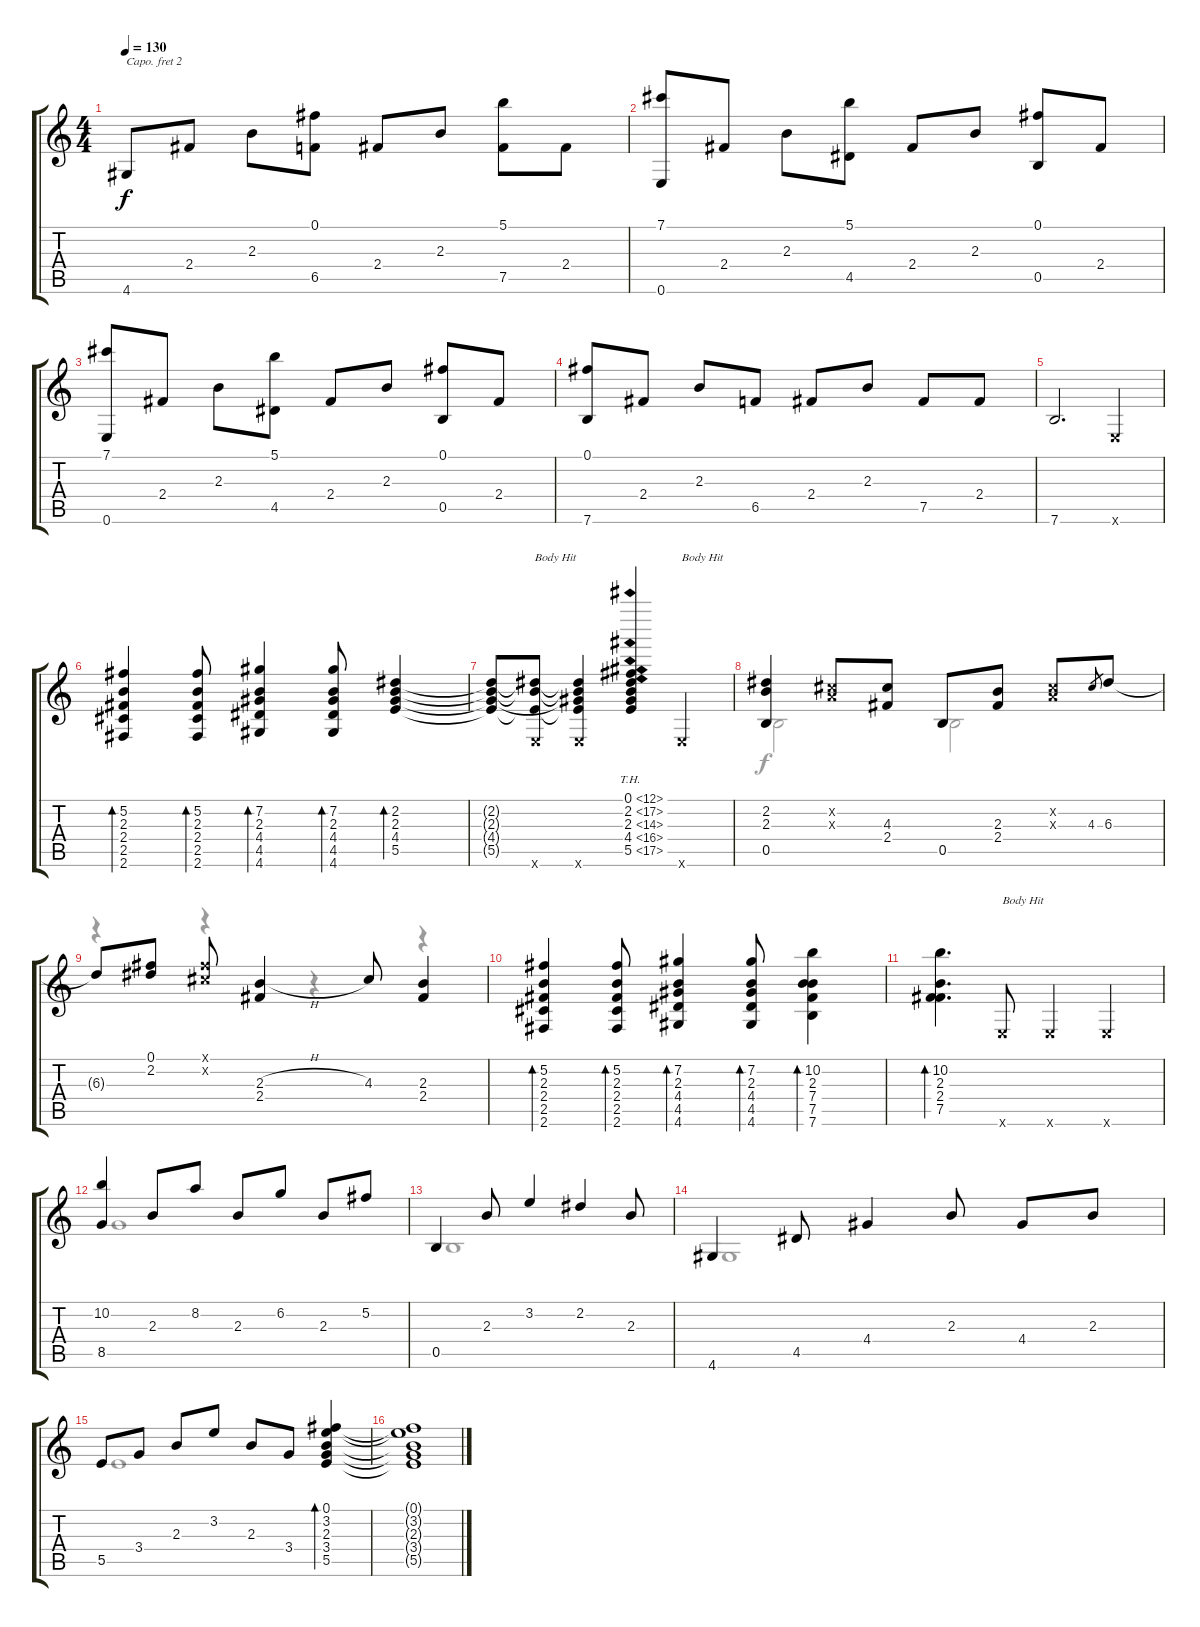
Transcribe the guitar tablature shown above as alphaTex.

\track "" {instrument acousticguitarsteel}
\staff {score tabs}
\capo 2
\tuning (E4 B3 G3 D3 A2 D2) {hide}
\voice
\ts (4 4)
\tempo 130
\clef g2
\ks c
4.6.8{dy f} 2.4.8 2.3.8 (0.1 6.5).8 2.4.8 2.3.8 (5.1 7.5).8 2.4.8 |
(7.1 0.6).8 2.4.8 2.3.8 (5.1 4.5).8 2.4.8 2.3.8 (0.1 0.5).8 2.4.8 |
(7.1 0.6).8 2.4.8 2.3.8 (5.1 4.5).8 2.4.8 2.3.8 (0.1 0.5).8 2.4.8 |
(0.1 7.6).8 2.4.8 2.3.8 6.5.8 2.4.8 2.3.8 7.5.8 2.4.8 |
7.6.2{d} 0.6{x}.4 |
(5.2 2.3 2.4 2.5 2.6).4{bd 60} (5.2 2.3 2.4 2.5 2.6).8{bd 60} (7.2 2.3 4.4 4.5 4.6).4{bd 60} (7.2 2.3 4.4 4.5 4.6).8{bd 60} (2.2 2.3 4.4 5.5).4{bd 60} |
(2.2{t} 2.3{t} 4.4{t} 5.5{t}).8 (2.2{t} 2.3{t} 5.5{t} 0.6{x}).8{txt "Body Hit"} (2.2{t} 2.3{t} 4.4{t} 5.5{t} 0.6{x}).4 (0.1{th 12} 2.2{th 15} 2.3{th 12} 4.4{th 12} 5.5{th 12}).4 0.6{x}.4{txt "Body Hit"} |
(2.2 2.3 0.5).4 (0.2{x} 0.3{x}).8 (4.3 2.4).8 0.5.8 (2.3 2.4).8 (0.2{x} 0.3{x}).8 4.3.8{gr} 6.3.8 |
6.3{t}.8 (0.1 2.2).8 (0.1{x} 0.2{x}).8 (2.3{h} 2.4).4 4.3.8 (2.3 2.4).4 |
(5.2 2.3 2.4 2.5 2.6).4{bd 60} (5.2 2.3 2.4 2.5 2.6).8{bd 60} (7.2 2.3 4.4 4.5 4.6).4{bd 60} (7.2 2.3 4.4 4.5 4.6).8{bd 60} (10.2 2.3 7.4 7.5 7.6).4{bd 60} |
(10.2 2.3 2.4 7.5).4{d bd 60} 0.6{x}.8{txt "Body Hit"} 0.6{x}.4 0.6{x}.4 |
(10.2 8.5).4 2.3.8 8.2.8 2.3.8 6.2.8 2.3.8 5.2.8 |
0.5.4 2.3.8 3.2.4 2.2.4 2.3.8 |
4.6.4 4.5.8 4.4.4 2.3.8 4.4.8 2.3.8 |
5.5.8 3.4.8 2.3.8 3.2.8 2.3.8 3.4.8 (0.1 3.2 2.3 3.4 5.5).4{bd 480} |
(0.1{t} 3.2{t} 2.3{t} 3.4{t} 5.5{t}).1
\voice
\clef g2
\ottava regular
\simile none
\ks c
|
|
|
|
|
|
|
0.5.2 0.5.2 |
r.4 r.4 r.4 r.4 |
|
|
8.5.1 |
0.5.1 |
4.6.1 |
5.5.1 |
